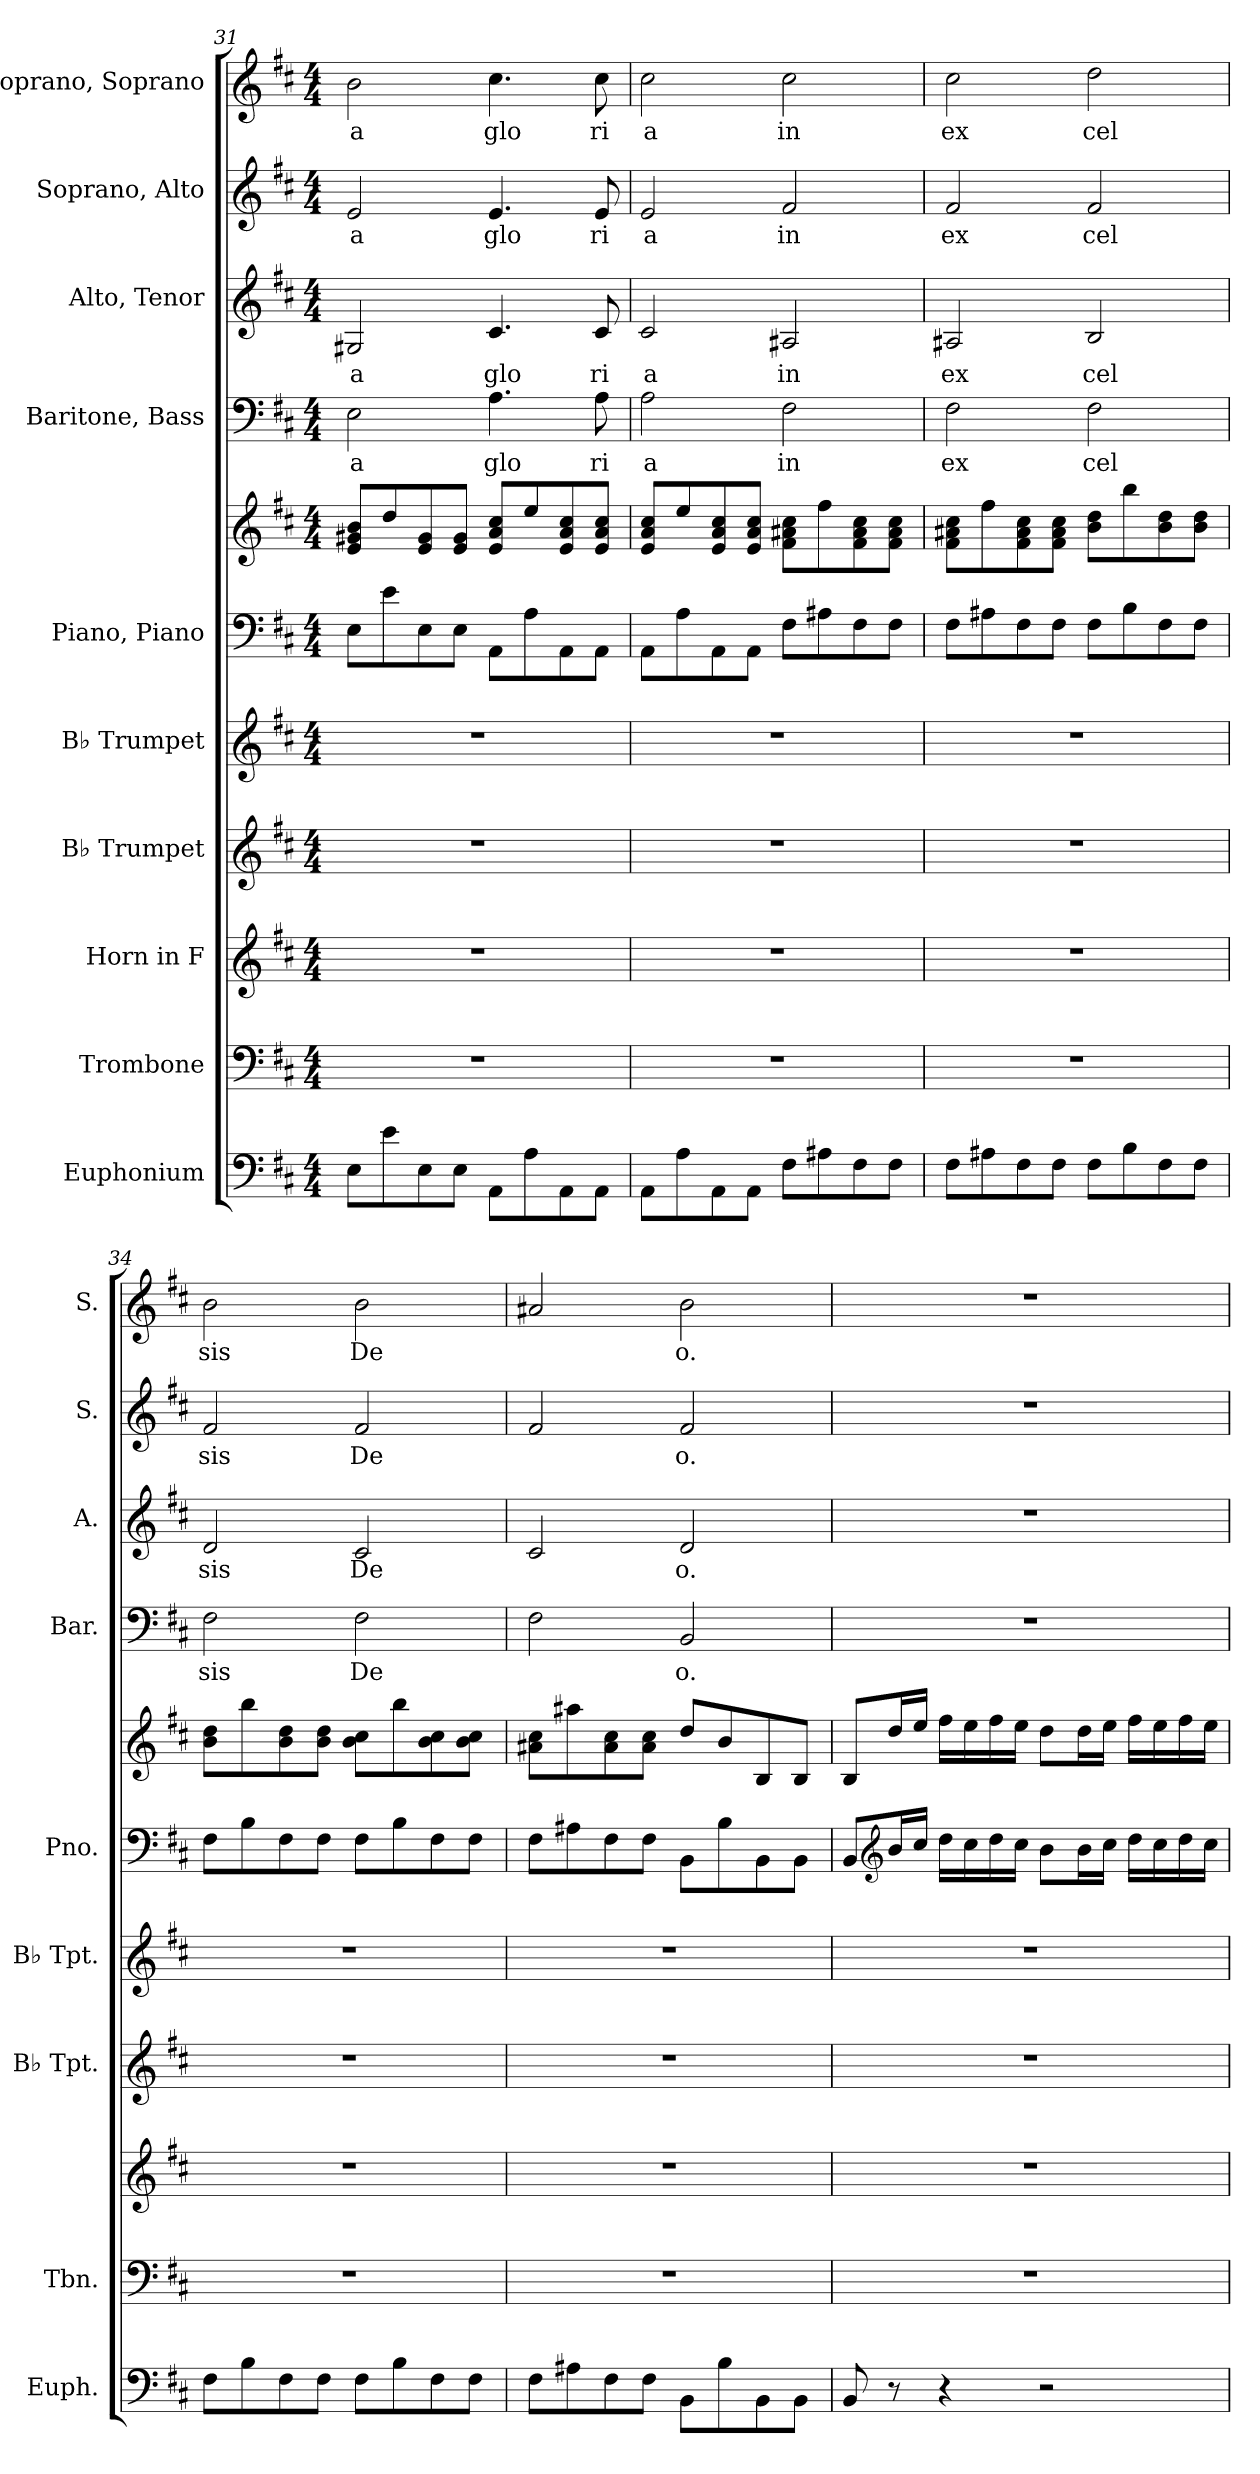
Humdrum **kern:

**kern	**kern	**kern	**kern	**kern	**kern	**kern	**kern	**text	**kern	**text	**kern	**text	**kern	**text
*part10	*part9	*part8	*part7	*part6	*part5	*part5	*part4	*part4	*part3	*part3	*part2	*part2	*part1	*part1
*staff11	*staff10	*staff9	*staff8	*staff7	*staff6	*staff5	*staff4	*staff4	*staff3	*staff3	*staff2	*staff2	*staff1	*staff1
*I"Euphonium	*I"Trombone	*I"Horn in F	*I"B♭ Trumpet	*I"B♭ Trumpet	*I"Piano, Piano	*	*I"Baritone, Bass	*	*I"Alto, Tenor	*	*I"Soprano, Alto	*	*I"Soprano, Soprano	*
*I'Euph.	*I'Tbn.	*	*I'B♭ Tpt.	*I'B♭ Tpt.	*I'Pno.	*	*I'Bar.	*	*I'A.	*	*I'S.	*	*I'S.	*
!!LO:PB:g=z
*clefF4	*clefF4	*clefG2	*clefG2	*clefG2	*clefF4	*clefG2	*clefF4	*	*clefG2	*	*clefG2	*	*clefG2	*
*	*	*ITrd4c7	*ITrd1c2	*ITrd1c2	*	*	*	*	*	*	*	*	*	*
*k[f#c#]	*k[f#c#]	*k[f#]	*k[]	*k[]	*k[f#c#]	*k[f#c#]	*k[f#c#]	*	*k[f#c#]	*	*k[f#c#]	*	*k[f#c#]	*
*M4/4	*M4/4	*M4/4	*M4/4	*M4/4	*M4/4	*M4/4	*M4/4	*	*M4/4	*	*M4/4	*	*M4/4	*
=31	=31	=31	=31	=31	=31	=31	=31	=31	=31	=31	=31	=31	=31	=31
!	!	!	!	!	!	!	!	!LO:LY:b	!	!LO:LY:b	!	!LO:LY:b	!	!LO:LY:b
8E\L	1r	1r	1r	1r	8E\L	8e/ 8g#X/ 8b/L	2E\	a	2G#X/	a	2e/	a	2b\	a
8e\	.	.	.	.	8e\	8dd/	.	.	.	.	.	.	.	.
8E\	.	.	.	.	8E\	8e/ 8g#/	.	.	.	.	.	.	.	.
8E\J	.	.	.	.	8E\J	8e/ 8g#/J	.	.	.	.	.	.	.	.
!	!	!	!	!	!	!	!	!LO:LY:b	!	!LO:LY:b	!	!LO:LY:b	!	!LO:LY:b
8AA\L	.	.	.	.	8AA\L	8e/ 8a/ 8cc#/L	4.A\	glo	4.c#/	glo	4.e/	glo	4.cc#\	glo
8A\	.	.	.	.	8A\	8ee/	.	.	.	.	.	.	.	.
8AA\	.	.	.	.	8AA\	8e/ 8a/ 8cc#/	.	.	.	.	.	.	.	.
!	!	!	!	!	!	!	!	!LO:LY:b	!	!LO:LY:b	!	!LO:LY:b	!	!LO:LY:b
8AA\J	.	.	.	.	8AA\J	8e/ 8a/ 8cc#/J	8A\	ri	8c#/	ri	8e/	ri	8cc#\	ri
=32	=32	=32	=32	=32	=32	=32	=32	=32	=32	=32	=32	=32	=32	=32
!	!	!	!	!	!	!	!	!LO:LY:b	!	!LO:LY:b	!	!LO:LY:b	!	!LO:LY:b
8AA\L	1r	1r	1r	1r	8AA\L	8e/ 8a/ 8cc#/L	2A\	a	2c#/	a	2e/	a	2cc#\	a
8A\	.	.	.	.	8A\	8ee/	.	.	.	.	.	.	.	.
8AA\	.	.	.	.	8AA\	8e/ 8a/ 8cc#/	.	.	.	.	.	.	.	.
8AA\J	.	.	.	.	8AA\J	8e/ 8a/ 8cc#/J	.	.	.	.	.	.	.	.
!	!	!	!	!	!	!	!	!LO:LY:b	!	!LO:LY:b	!	!LO:LY:b	!	!LO:LY:b
8F#\L	.	.	.	.	8F#\L	8f#\ 8a#X\ 8cc#\L	2F#\	in	2A#X/	in	2f#/	in	2cc#\	in
8A#X\	.	.	.	.	8A#X\	8ff#\	.	.	.	.	.	.	.	.
8F#\	.	.	.	.	8F#\	8f#\ 8a#\ 8cc#\	.	.	.	.	.	.	.	.
8F#\J	.	.	.	.	8F#\J	8f#\ 8a#\ 8cc#\J	.	.	.	.	.	.	.	.
=33	=33	=33	=33	=33	=33	=33	=33	=33	=33	=33	=33	=33	=33	=33
!	!	!	!	!	!	!	!	!LO:LY:b	!	!LO:LY:b	!	!LO:LY:b	!	!LO:LY:b
8F#\L	1r	1r	1r	1r	8F#\L	8f#\ 8a#X\ 8cc#\L	2F#\	ex	2A#X/	ex	2f#/	ex	2cc#\	ex
8A#X\	.	.	.	.	8A#X\	8ff#\	.	.	.	.	.	.	.	.
8F#\	.	.	.	.	8F#\	8f#\ 8a#\ 8cc#\	.	.	.	.	.	.	.	.
8F#\J	.	.	.	.	8F#\J	8f#\ 8a#\ 8cc#\J	.	.	.	.	.	.	.	.
!	!	!	!	!	!	!	!	!LO:LY:b	!	!LO:LY:b	!	!LO:LY:b	!	!LO:LY:b
8F#\L	.	.	.	.	8F#\L	8b\ 8dd\L	2F#\	cel	2B/	cel	2f#/	cel	2dd\	cel
8B\	.	.	.	.	8B\	8bb\	.	.	.	.	.	.	.	.
8F#\	.	.	.	.	8F#\	8b\ 8dd\	.	.	.	.	.	.	.	.
8F#\J	.	.	.	.	8F#\J	8b\ 8dd\J	.	.	.	.	.	.	.	.
=34	=34	=34	=34	=34	=34	=34	=34	=34	=34	=34	=34	=34	=34	=34
!	!	!	!	!	!	!	!	!LO:LY:b	!	!LO:LY:b	!	!LO:LY:b	!	!LO:LY:b
8F#\L	1r	1r	1r	1r	8F#\L	8b\ 8dd\L	2F#\	sis	2d/	sis	2f#/	sis	2b\	sis
8B\	.	.	.	.	8B\	8bb\	.	.	.	.	.	.	.	.
8F#\	.	.	.	.	8F#\	8b\ 8dd\	.	.	.	.	.	.	.	.
8F#\J	.	.	.	.	8F#\J	8b\ 8dd\J	.	.	.	.	.	.	.	.
!	!	!	!	!	!	!	!	!LO:LY:b	!	!LO:LY:b	!	!LO:LY:b	!	!LO:LY:b
8F#\L	.	.	.	.	8F#\L	8b\ 8cc#\L	2F#\	De	2c#/	De	2f#/	De	2b\	De
8B\	.	.	.	.	8B\	8bb\	.	.	.	.	.	.	.	.
8F#\	.	.	.	.	8F#\	8b\ 8cc#\	.	.	.	.	.	.	.	.
8F#\J	.	.	.	.	8F#\J	8b\ 8cc#\J	.	.	.	.	.	.	.	.
!!LO:PB:g=z
=35	=35	=35	=35	=35	=35	=35	=35	=35	=35	=35	=35	=35	=35	=35
8F#\L	1r	1r	1r	1r	8F#\L	8a#X\ 8cc#\L	2F#\	.	2c#/	.	2f#/	.	2a#X/	.
8A#X\	.	.	.	.	8A#X\	8aa#X\	.	.	.	.	.	.	.	.
8F#\	.	.	.	.	8F#\	8a#\ 8cc#\	.	.	.	.	.	.	.	.
8F#\J	.	.	.	.	8F#\J	8a#\ 8cc#\J	.	.	.	.	.	.	.	.
!	!	!	!	!	!	!	!	!LO:LY:b	!	!LO:LY:b	!	!LO:LY:b	!	!LO:LY:b
8BB\L	.	.	.	.	8BB\L	8dd/L	2BB/	o.	2d/	o.	2f#/	o.	2b\	o.
8B\	.	.	.	.	8B\	8b/	.	.	.	.	.	.	.	.
8BB\	.	.	.	.	8BB\	8B/	.	.	.	.	.	.	.	.
8BB\J	.	.	.	.	8BB\J	8B/J	.	.	.	.	.	.	.	.
=36	=36	=36	=36	=36	=36	=36	=36	=36	=36	=36	=36	=36	=36	=36
8BB/	1r	1r	1r	1r	8BB/L	8B/L	1r	.	1r	.	1r	.	1r	.
*	*	*	*	*	*clefG2	*	*	*	*	*	*	*	*	*
8r	.	.	.	.	16b/L	16dd/L	.	.	.	.	.	.	.	.
.	.	.	.	.	16cc#/JJ	16ee/JJ	.	.	.	.	.	.	.	.
4r	.	.	.	.	16dd\LL	16ff#\LL	.	.	.	.	.	.	.	.
.	.	.	.	.	16cc#\	16ee\	.	.	.	.	.	.	.	.
.	.	.	.	.	16dd\	16ff#\	.	.	.	.	.	.	.	.
.	.	.	.	.	16cc#\JJ	16ee\JJ	.	.	.	.	.	.	.	.
2r	.	.	.	.	8b\L	8dd\L	.	.	.	.	.	.	.	.
.	.	.	.	.	16b\L	16dd\L	.	.	.	.	.	.	.	.
.	.	.	.	.	16cc#\JJ	16ee\JJ	.	.	.	.	.	.	.	.
.	.	.	.	.	16dd\LL	16ff#\LL	.	.	.	.	.	.	.	.
.	.	.	.	.	16cc#\	16ee\	.	.	.	.	.	.	.	.
.	.	.	.	.	16dd\	16ff#\	.	.	.	.	.	.	.	.
.	.	.	.	.	16cc#\JJ	16ee\JJ	.	.	.	.	.	.	.	.
=	=	=	=	=	=	=	=	=	=	=	=	=	=	=
*-	*-	*-	*-	*-	*-	*-	*-	*-	*-	*-	*-	*-	*-	*-
